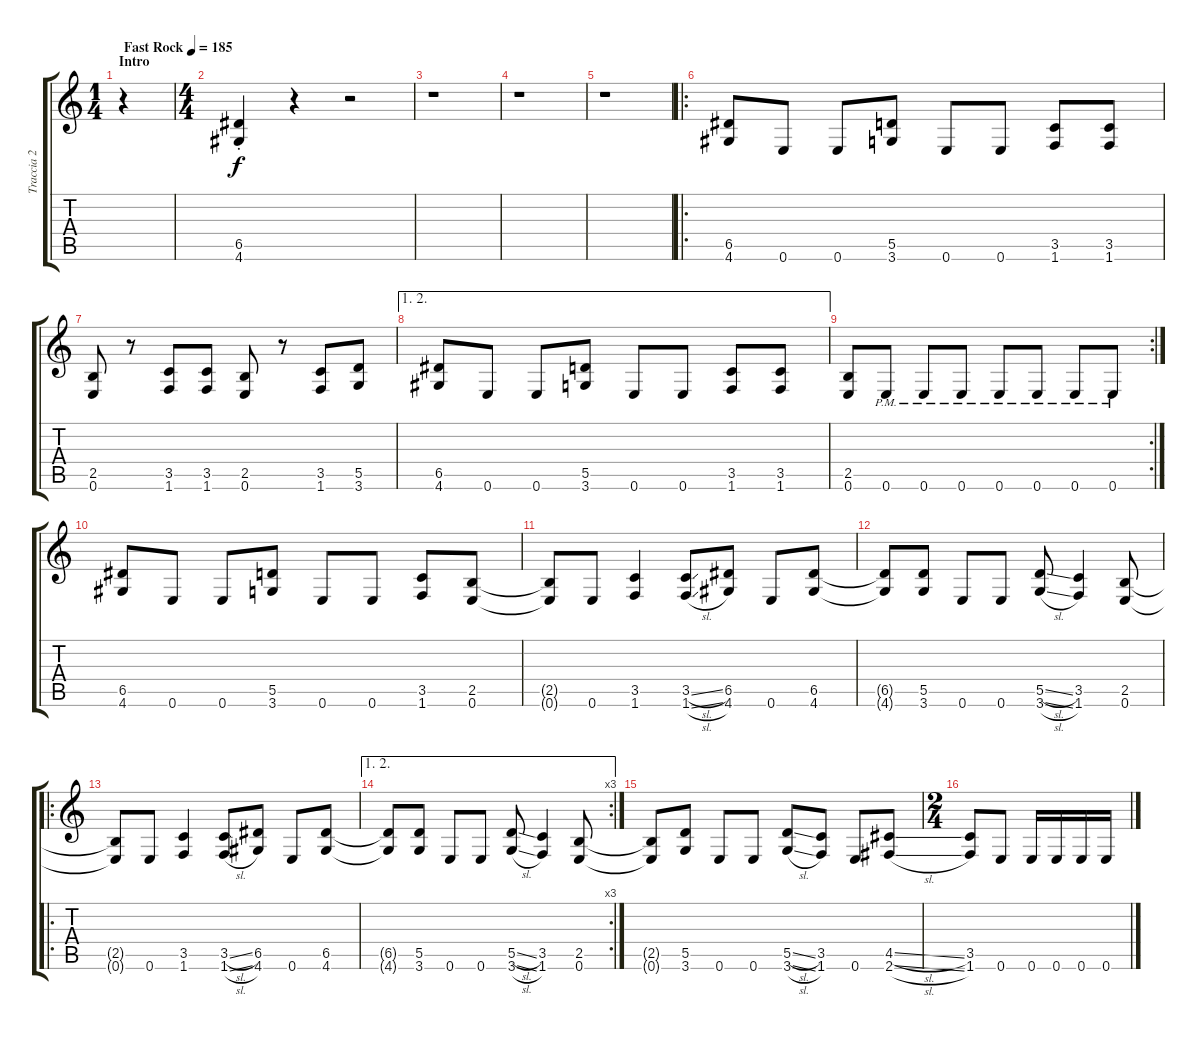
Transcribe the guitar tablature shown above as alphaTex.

\track ("Traccia 2" "Traccia 2") {instrument distortionguitar}
\staff {score tabs}
\tuning (E4 B3 G3 D3 A2 E2) {hide}
\ts (1 4)
\section ("" "Intro")
\tempo (185 "Fast Rock")
\clef g2
\ks c
r.4{dy f instrument distortionguitar} |
\ts (4 4)
(6.5{st} 4.6{st}).4 r.4 r.2 |
r.1 |
r.1 |
r.1 |
\ro
(6.5 4.6).8 0.6.8 0.6.8 (5.5 3.6).8 0.6.8 0.6.8 (3.5 1.6).8 (3.5 1.6).8 |
(2.5 0.6).8 r.8 (3.5 1.6).8 (3.5 1.6).8 (2.5 0.6).8 r.8 (3.5 1.6).8 (5.5 3.6).8 |
\ae (1 2)
(6.5 4.6).8 0.6.8 0.6.8 (5.5 3.6).8 0.6.8 0.6.8 (3.5 1.6).8 (3.5 1.6).8 |
\rc 2
(2.5 0.6).8 0.6{pm}.8 0.6{pm}.8 0.6{pm}.8 0.6{pm}.8 0.6{pm}.8 0.6{pm}.8 0.6{pm}.8 |
(6.5 4.6).8 0.6.8 0.6.8 (5.5 3.6).8 0.6.8 0.6.8 (3.5 1.6).8 (2.5 0.6).8 |
(2.5{t} 0.6{t}).8 0.6.8 (3.5 1.6).4 (3.5{sl} 1.6{sl}).8 (6.5 4.6).8 0.6.8 (6.5 4.6).8 |
(6.5{t} 4.6{t}).8 (5.5 3.6).8 0.6.8 0.6.8 (5.5{sl} 3.6{sl}).8 (3.5 1.6).4 (2.5 0.6).8 |
\ro
(2.5{t} 0.6{t}).8 0.6.8 (3.5 1.6).4 (3.5{sl} 1.6{sl}).8 (6.5 4.6).8 0.6.8 (6.5 4.6).8 |
\ae (1 2)
\rc 3
(6.5{t} 4.6{t}).8 (5.5 3.6).8 0.6.8 0.6.8 (5.5{sl} 3.6{sl}).8 (3.5 1.6).4 (2.5 0.6).8 |
(2.5{t} 0.6{t}).8 (5.5 3.6).8 0.6.8 0.6.8 (5.5{sl} 3.6{sl}).8 (3.5 1.6).8 0.6.8 (4.5{sl} 2.6{sl}).8 |
\ts (2 4)
(3.5 1.6).8 0.6.8 0.6.16 0.6.16 0.6.16 0.6.16
